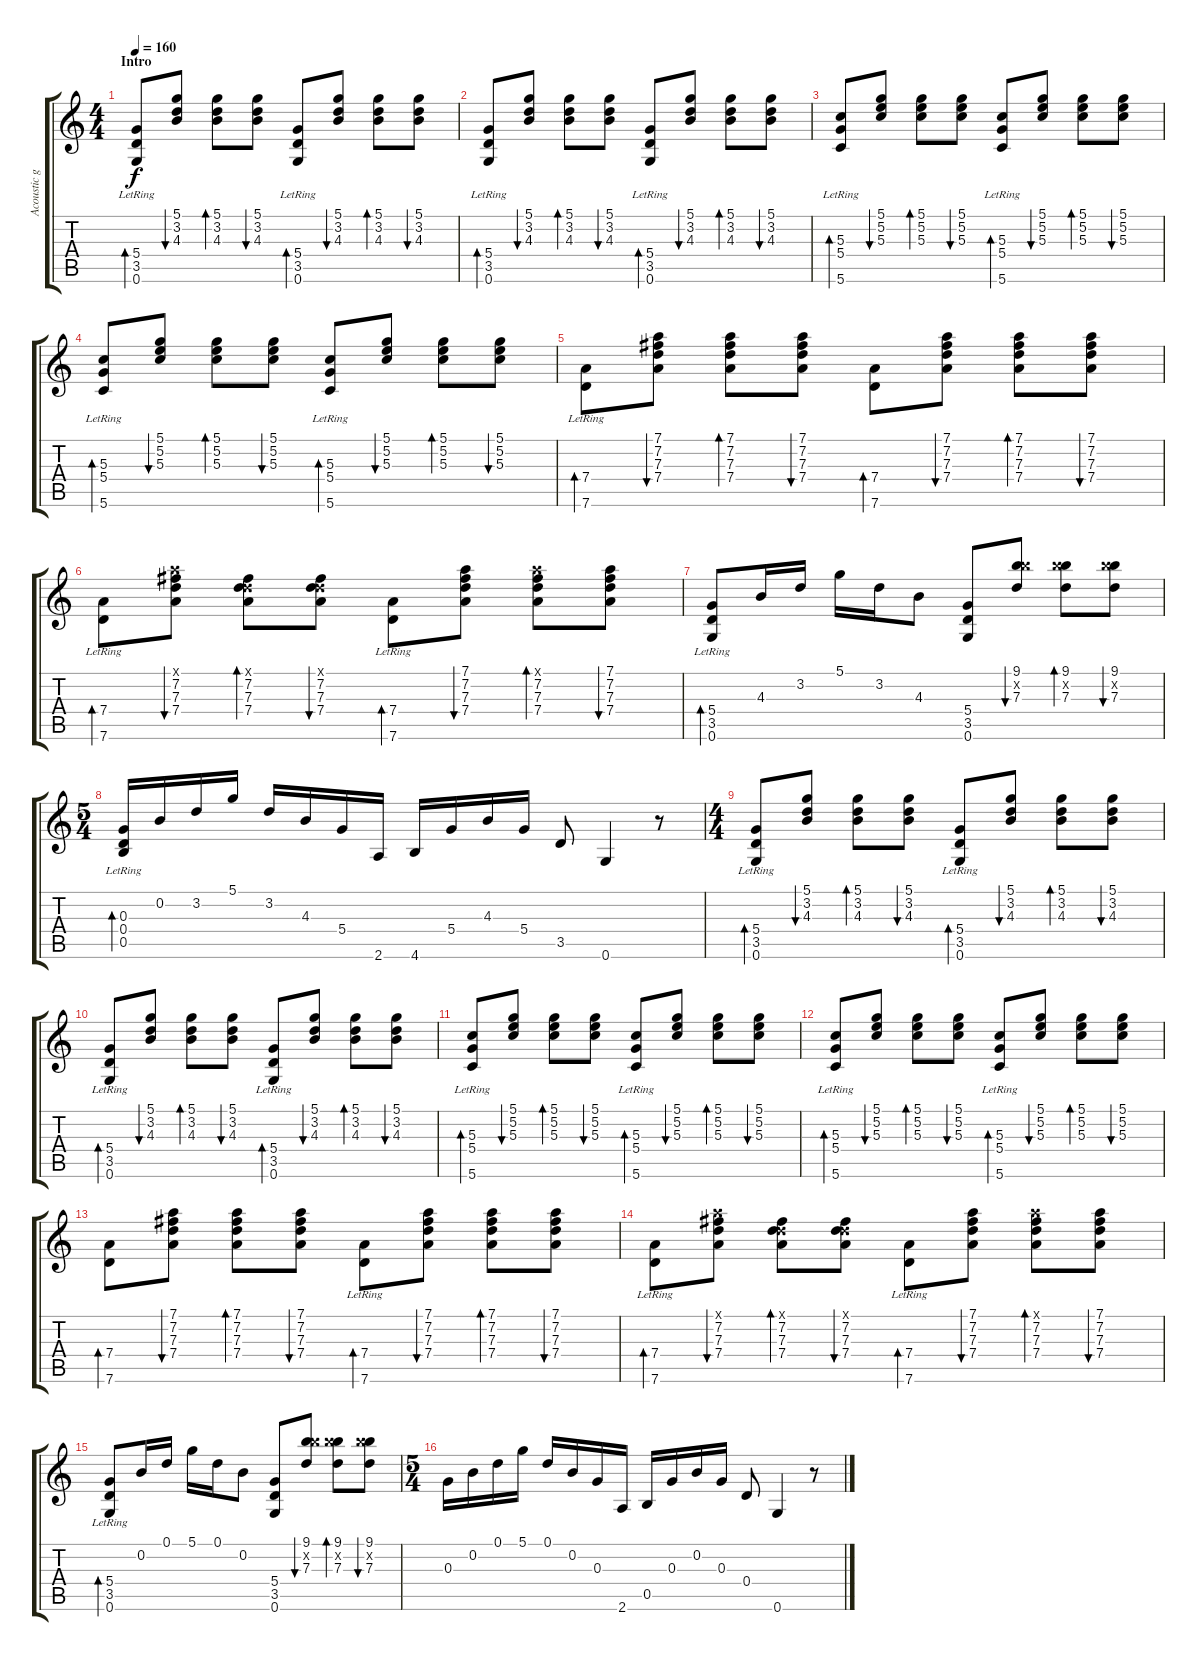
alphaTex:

\track ("Acoustic guitar" "Acoustic g") {instrument acousticguitarsteel}
\staff {score tabs}
\tuning (D4 B3 G3 D3 B2 G2) {hide}
\ts (4 4)
\section ("" "Intro")
\tempo 160
\clef g2
\ks c
(5.4{lr} 3.5{lr} 0.6{lr}).8{bd 60 dy f instrument acousticguitarsteel} (5.1 3.2 4.3).8{bu 30} (5.1 3.2 4.3).8{bd 30} (5.1 3.2 4.3).8{bu 30} (5.4{lr} 3.5{lr} 0.6{lr}).8{bd 60} (5.1 3.2 4.3).8{bu 30} (5.1 3.2 4.3).8{bd 30} (5.1 3.2 4.3).8{bu 30} |
(5.4{lr} 3.5{lr} 0.6{lr}).8{bd 60} (5.1 3.2 4.3).8{bu 30} (5.1 3.2 4.3).8{bd 30} (5.1 3.2 4.3).8{bu 30} (5.4{lr} 3.5{lr} 0.6{lr}).8{bd 60} (5.1 3.2 4.3).8{bu 30} (5.1 3.2 4.3).8{bd 30} (5.1 3.2 4.3).8{bu 30} |
(5.3 5.4{lr} 5.6{lr}).8{bd 60} (5.1 5.2 5.3).8{bu 30} (5.1 5.2 5.3).8{bd 30} (5.1 5.2 5.3).8{bu 30} (5.3 5.4{lr} 5.6{lr}).8{bd 60} (5.1 5.2 5.3).8{bu 30} (5.1 5.2 5.3).8{bd 30} (5.1 5.2 5.3).8{bu 30} |
(5.3 5.4{lr} 5.6{lr}).8{bd 60} (5.1 5.2 5.3).8{bu 30} (5.1 5.2 5.3).8{bd 30} (5.1 5.2 5.3).8{bu 30} (5.3 5.4{lr} 5.6{lr}).8{bd 60} (5.1 5.2 5.3).8{bu 30} (5.1 5.2 5.3).8{bd 30} (5.1 5.2 5.3).8{bu 30} |
(7.4 7.6{lr}).8{bd 60} (7.1 7.2 7.3 7.4).8{bu 30} (7.1 7.2 7.3 7.4).8{bd 30} (7.1 7.2 7.3 7.4).8{bu 30} (7.4 7.6).8{bd 60} (7.1 7.2 7.3 7.4).8{bu 30} (7.1 7.2 7.3 7.4).8{bd 30} (7.1 7.2 7.3 7.4).8{bu 30} |
(7.4 7.6{lr}).8{bd 60} (7.1{x} 7.2 7.3 7.4).8{bu 30} (0.1{x} 7.2 7.3 7.4).8{bd 30} (0.1{x} 7.2 7.3 7.4).8{bu 30} (7.4 7.6{lr}).8{bd 60} (7.1 7.2 7.3 7.4).8{bu 30} (7.1{x} 7.2 7.3 7.4).8{bd 30} (7.1 7.2 7.3 7.4).8{bu 30} |
(5.4{lr} 3.5{lr} 0.6{lr}).8{bd 60} 4.3.16 3.2.16 5.1.16 3.2.16 4.3.8 (5.4 3.5 0.6).8 (9.1 12.2{x} 7.3).8{bu 30} (9.1 12.2{x} 7.3).8{bd 30} (9.1 12.2{x} 7.3).8{bu 30} |
\ts (5 4)
(0.3 0.4{lr} 0.5{lr}).16{bd 120} 0.2.16 3.2.16 5.1.16 3.2.16 4.3.16 5.4.16 2.6.16 4.6.16 5.4.16 4.3.16 5.4.16 3.5.8 0.6.4 r.8 |
\ts (4 4)
(5.4{lr} 3.5{lr} 0.6{lr}).8{bd 60} (5.1 3.2 4.3).8{bu 30} (5.1 3.2 4.3).8{bd 30} (5.1 3.2 4.3).8{bu 30} (5.4{lr} 3.5{lr} 0.6{lr}).8{bd 60} (5.1 3.2 4.3).8{bu 30} (5.1 3.2 4.3).8{bd 30} (5.1 3.2 4.3).8{bu 30} |
(5.4{lr} 3.5{lr} 0.6{lr}).8{bd 60} (5.1 3.2 4.3).8{bu 30} (5.1 3.2 4.3).8{bd 30} (5.1 3.2 4.3).8{bu 30} (5.4{lr} 3.5{lr} 0.6{lr}).8{bd 60} (5.1 3.2 4.3).8{bu 30} (5.1 3.2 4.3).8{bd 30} (5.1 3.2 4.3).8{bu 30} |
(5.3 5.4{lr} 5.6{lr}).8{bd 60} (5.1 5.2 5.3).8{bu 30} (5.1 5.2 5.3).8{bd 30} (5.1 5.2 5.3).8{bu 30} (5.3 5.4{lr} 5.6{lr}).8{bd 60} (5.1 5.2 5.3).8{bu 30} (5.1 5.2 5.3).8{bd 30} (5.1 5.2 5.3).8{bu 30} |
(5.3 5.4{lr} 5.6{lr}).8{bd 60} (5.1 5.2 5.3).8{bu 30} (5.1 5.2 5.3).8{bd 30} (5.1 5.2 5.3).8{bu 30} (5.3 5.4{lr} 5.6{lr}).8{bd 60} (5.1 5.2 5.3).8{bu 30} (5.1 5.2 5.3).8{bd 30} (5.1 5.2 5.3).8{bu 30} |
(7.4 7.6).8{bd 60} (7.1 7.2 7.3 7.4).8{bu 30} (7.1 7.2 7.3 7.4).8{bd 30} (7.1 7.2 7.3 7.4).8{bu 30} (7.4 7.6{lr}).8{bd 60} (7.1 7.2 7.3 7.4).8{bu 30} (7.1 7.2 7.3 7.4).8{bd 30} (7.1 7.2 7.3 7.4).8{bu 30} |
(7.4 7.6{lr}).8{bd 60} (7.1{x} 7.2 7.3 7.4).8{bu 30} (0.1{x} 7.2 7.3 7.4).8{bd 30} (0.1{x} 7.2 7.3 7.4).8{bu 30} (7.4 7.6{lr}).8{bd 60} (7.1 7.2 7.3 7.4).8{bu 30} (7.1{x} 7.2 7.3 7.4).8{bd 30} (7.1 7.2 7.3 7.4).8{bu 30} |
(5.4{lr} 3.5{lr} 0.6{lr}).8{bd 60} 0.2.16 0.1.16 5.1.16 0.1.16 0.2.8 (5.4 3.5 0.6).8 (9.1 12.2{x} 7.3).8{bu 30} (9.1 12.2{x} 7.3).8{bd 30} (9.1 12.2{x} 7.3).8{bu 30} |
\ts (5 4)
0.3.16 0.2.16 0.1.16 5.1.16 0.1.16 0.2.16 0.3.16 2.6.16 0.5.16 0.3.16 0.2.16 0.3.16 0.4.8 0.6.4 r.8
